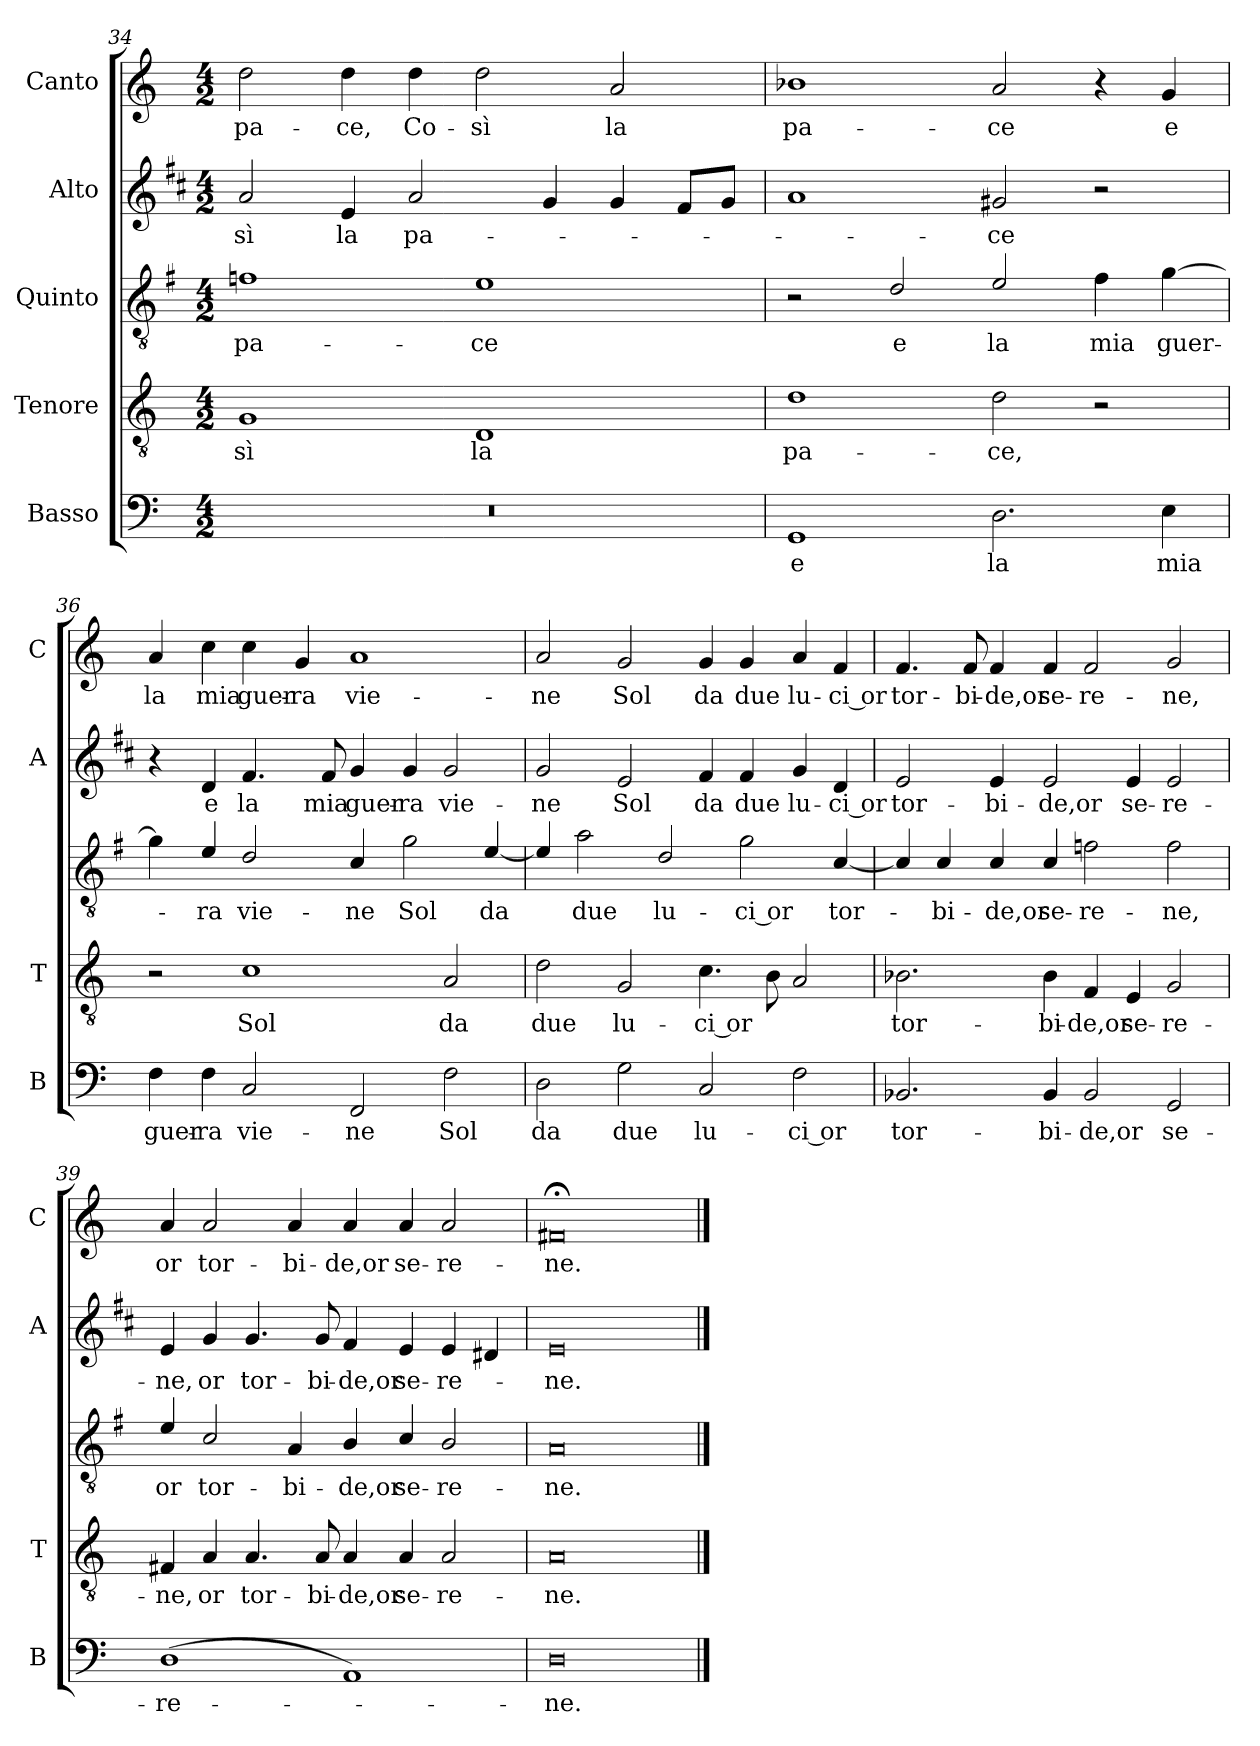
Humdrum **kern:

**kern	**text	**kern	**text	**kern	**text	**kern	**text	**kern	**text
*part5	*part5	*part4	*part4	*part3	*part3	*part2	*part2	*part1	*part1
*staff5	*staff5	*staff4	*staff4	*staff3	*staff3	*staff2	*staff2	*staff1	*staff1
*I"Basso	*	*I"Tenore	*	*I"Quinto	*	*I"Alto	*	*I"Canto	*
*I'B	*	*I'T	*	*	*	*I'A	*	*I'C	*
!!LO:PB:g=z
*clefF4	*	*clefGv2	*	*clefGv2	*	*clefG2	*	*clefG2	*
*	*	*	*	*ITrd4c7	*	*ITrd1c2	*	*	*
*k[]	*	*k[]	*	*k[]	*	*k[]	*	*k[]	*
*C:	*	*C:	*	*C:	*	*C:	*	*C:	*
*M4/2	*	*M4/2	*	*M4/2	*	*M4/2	*	*M4/2	*
=34	=34	=34	=34	=34	=34	=34	=34	=34	=34
!	!	!	!LO:LY:b	!	!LO:LY:b	!	!LO:LY:b	!	!LO:LY:b
0r	.	1G	-sì	1B-X	pa-	2g/	-sì	2dd\	pa-
!	!	!	!	!	!	!	!LO:LY:b	!	!LO:LY:b
.	.	.	.	.	.	4d/	la	4dd\	-ce,
!	!	!	!	!	!	!	!LO:LY:b	!	!LO:LY:b
.	.	.	.	.	.	2g/	pa-	4dd\	Co-
!	!	!	!LO:LY:b	!	!LO:LY:b	!	!	!	!LO:LY:b
.	.	1D	la	1A	-ce	.	.	2dd\	-sì
.	.	.	.	.	.	4f/	.	.	.
!	!	!	!	!	!	!	!	!	!LO:LY:b
.	.	.	.	.	.	4f/	.	2a/	la
.	.	.	.	.	.	8e/L	.	.	.
.	.	.	.	.	.	8f/J	.	.	.
=35	=35	=35	=35	=35	=35	=35	=35	=35	=35
!	!LO:LY:b	!	!LO:LY:b	!	!	!	!	!	!LO:LY:b
1GG	e	1d	pa-	2r	.	1g	.	1b-X	pa-
!	!	!	!	!	!LO:LY:b	!	!	!	!
.	.	.	.	2G/	e	.	.	.	.
!	!LO:LY:b	!	!LO:LY:b	!	!LO:LY:b	!	!LO:LY:b	!	!LO:LY:b
2.D\	la	2d\	-ce,	2A/	la	2f#X/	-ce	2a/	-ce
!	!	!	!	!	!LO:LY:b	!	!	!	!
.	.	2r	.	4B\	mia	2r	.	4r	.
!	!LO:LY:b	!	!	!	!LO:LY:b	!	!	!	!LO:LY:b
4E\	mia	.	.	[4c\	guer-	.	.	4g/	e
=36	=36	=36	=36	=36	=36	=36	=36	=36	=36
!	!LO:LY:b	!	!	!	!	!	!	!	!LO:LY:b
4F\	guer-	2r	.	4c\]	.	4r	.	4a/	la
!	!LO:LY:b	!	!	!	!LO:LY:b	!	!LO:LY:b	!	!LO:LY:b
4F\	-ra	.	.	4A/	-ra	4c/	e	4cc\	mia
!	!LO:LY:b	!	!LO:LY:b	!	!LO:LY:b	!	!LO:LY:b	!	!LO:LY:b
2C/	vie-	1c	Sol	2G/	vie-	4.e/	la	4cc\	guer-
!	!	!	!	!	!	!	!	!	!LO:LY:b
.	.	.	.	.	.	.	.	4g/	-ra
!	!	!	!	!	!	!	!LO:LY:b	!	!
.	.	.	.	.	.	8e/	mia	.	.
!	!LO:LY:b	!	!	!	!LO:LY:b	!	!LO:LY:b	!	!LO:LY:b
2FF/	-ne	.	.	4F/	-ne	4f/	guer-	1a	vie-
!	!	!	!	!	!LO:LY:b	!	!LO:LY:b	!	!
.	.	.	.	2c\	Sol	4f/	-ra	.	.
!	!LO:LY:b	!	!LO:LY:b	!	!	!	!LO:LY:b	!	!
2F\	Sol	2A/	da	.	.	2f/	vie-	.	.
!	!	!	!	!	!LO:LY:b	!	!	!	!
.	.	.	.	[4A/	da	.	.	.	.
=37	=37	=37	=37	=37	=37	=37	=37	=37	=37
!	!LO:LY:b	!	!LO:LY:b	!	!	!	!LO:LY:b	!	!LO:LY:b
2D\	da	2d\	due	4A/]	.	2f/	-ne	2a/	-ne
!	!	!	!	!	!LO:LY:b	!	!	!	!
.	.	.	.	2d\	due	.	.	.	.
!	!LO:LY:b	!	!LO:LY:b	!	!	!	!LO:LY:b	!	!LO:LY:b
2G\	due	2G/	lu-	.	.	2d/	Sol	2g/	Sol
!	!	!	!	!	!LO:LY:b	!	!	!	!
.	.	.	.	2G/	lu-	.	.	.	.
!	!LO:LY:b	!	!LO:LY:b	!	!	!	!LO:LY:b	!	!LO:LY:b
2C/	lu-	4.c\	-ci or	.	.	4e/	da	4g/	da
!	!	!	!	!	!LO:LY:b	!	!LO:LY:b	!	!LO:LY:b
.	.	.	.	2c\	-ci or	4e/	due	4g/	due
.	.	8B\	.	.	.	.	.	.	.
!	!LO:LY:b	!	!	!	!	!	!LO:LY:b	!	!LO:LY:b
2F\	-ci or	2A/	.	.	.	4f/	lu-	4a/	lu-
!	!	!	!	!	!LO:LY:b	!	!LO:LY:b	!	!LO:LY:b
.	.	.	.	[4F/	tor-	4c/	-ci or	4f/	-ci or
!!LO:LB:g=z
=38	=38	=38	=38	=38	=38	=38	=38	=38	=38
!	!LO:LY:b	!	!LO:LY:b	!	!	!	!LO:LY:b	!	!LO:LY:b
2.BB-X/	tor-	2.B-X\	tor-	4F/]	.	2d/	tor-	4.f/	tor-
!	!	!	!	!	!LO:LY:b	!	!	!	!
.	.	.	.	4F/	-bi-	.	.	.	.
!	!	!	!	!	!	!	!	!	!LO:LY:b
.	.	.	.	.	.	.	.	8f/	-bi-
!	!	!	!	!	!LO:LY:b	!	!LO:LY:b	!	!LO:LY:b
.	.	.	.	4F/	-de,or	4d/	-bi-	4f/	-de,or
!	!LO:LY:b	!	!LO:LY:b	!	!LO:LY:b	!	!LO:LY:b	!	!LO:LY:b
4BB-/	-bi-	4B-\	-bi-	4F/	se-	2d/	-de,or	4f/	se-
!	!LO:LY:b	!	!LO:LY:b	!	!LO:LY:b	!	!	!	!LO:LY:b
2BB-/	-de,or	4F/	-de,or	2B-X\	-re-	.	.	2f/	-re-
!	!	!	!LO:LY:b	!	!	!	!LO:LY:b	!	!
.	.	4E/	se-	.	.	4d/	se-	.	.
!	!LO:LY:b	!	!LO:LY:b	!	!LO:LY:b	!	!LO:LY:b	!	!LO:LY:b
2GG/	se-	2G/	-re-	2B-\	-ne,	2d/	-re-	2g/	-ne,
=39	=39	=39	=39	=39	=39	=39	=39	=39	=39
!	!LO:LY:b	!	!LO:LY:b	!	!LO:LY:b	!	!LO:LY:b	!	!LO:LY:b
(>1D	-re-	4F#X/	-ne,	4A/	or	4d/	-ne,	4a/	or
!	!	!	!LO:LY:b	!	!LO:LY:b	!	!LO:LY:b	!	!LO:LY:b
.	.	4A/	or	2F/	tor-	4f/	or	2a/	tor-
!	!	!	!LO:LY:b	!	!	!	!LO:LY:b	!	!
.	.	4.A/	tor-	.	.	4.f/	tor-	.	.
!	!	!	!	!	!LO:LY:b	!	!	!	!LO:LY:b
.	.	.	.	4D/	-bi-	.	.	4a/	-bi-
!	!	!	!LO:LY:b	!	!	!	!LO:LY:b	!	!
.	.	8A/	-bi-	.	.	8f/	-bi-	.	.
!	!	!	!LO:LY:b	!	!LO:LY:b	!	!LO:LY:b	!	!LO:LY:b
1AA)	.	4A/	-de,or	4E/	-de,or	4e/	-de,or	4a/	-de,or
!	!	!	!LO:LY:b	!	!LO:LY:b	!	!LO:LY:b	!	!LO:LY:b
.	.	4A/	se-	4F/	se-	4d/	se-	4a/	se-
!	!	!	!LO:LY:b	!	!LO:LY:b	!	!LO:LY:b	!	!LO:LY:b
.	.	2A/	-re-	2E/	-re-	4d/	-re-	2a/	-re-
.	.	.	.	.	.	4c#X/	.	.	.
=40	=40	=40	=40	=40	=40	=40	=40	=40	=40
!	!LO:LY:b	!	!LO:LY:b	!	!LO:LY:b	!	!LO:LY:b	!	!LO:LY:b
0D	-ne.	0A	-ne.	0D	-ne.	0d	-ne.	0f#X;<	-ne.
==	==	==	==	==	==	==	==	==	==
*-	*-	*-	*-	*-	*-	*-	*-	*-	*-
